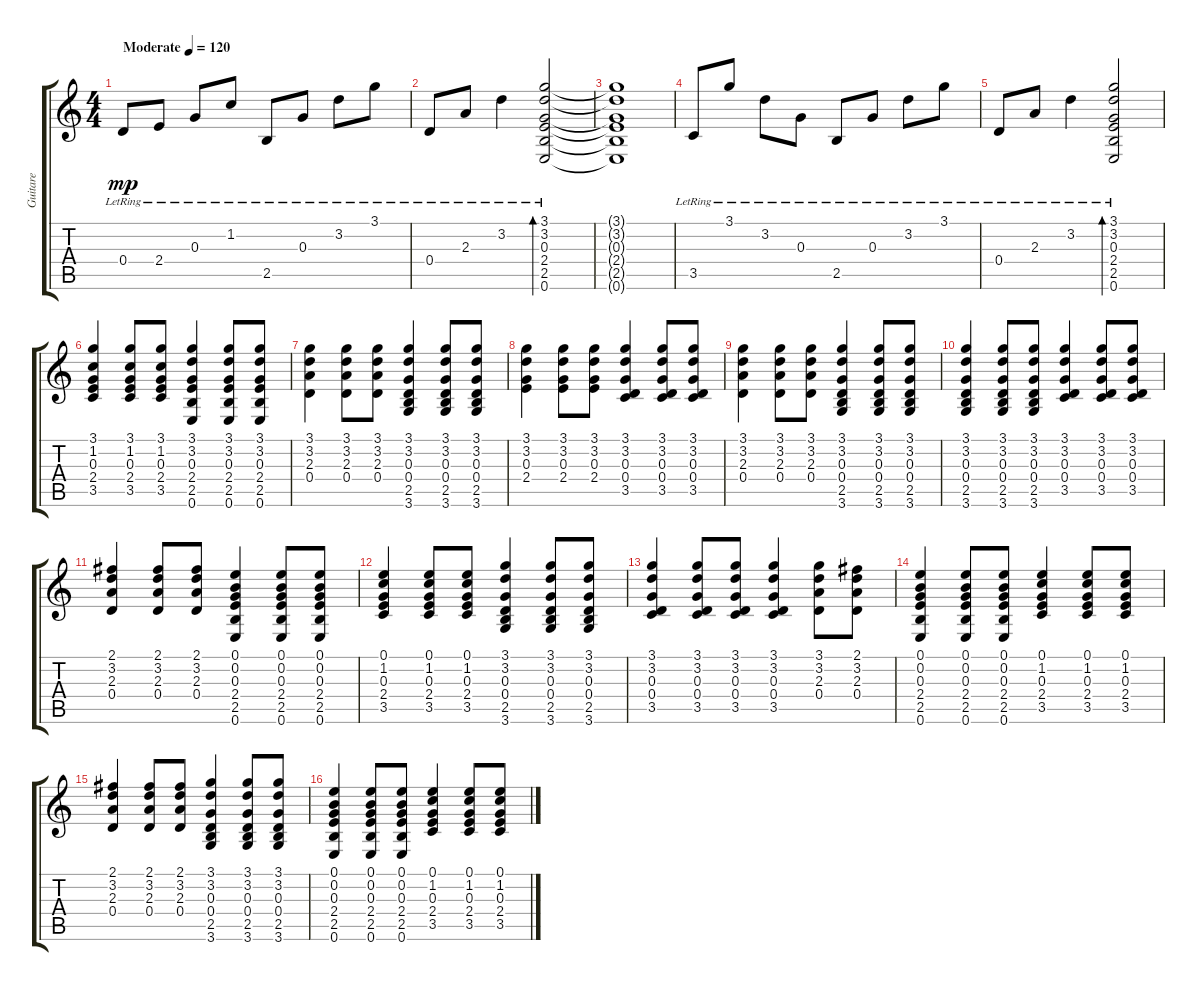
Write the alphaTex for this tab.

\track ("Guitare" "Guitare") {instrument acousticguitarsteel}
\staff {score tabs}
\tuning (E4 B3 G3 D3 A2 E2) {hide}
\ts (4 4)
\tempo (120 "Moderate")
\clef g2
\ks c
0.4{lr}.8{dy mp instrument acousticguitarsteel} 2.4{lr}.8 0.3{lr}.8 1.2{lr}.8 2.5{lr}.8 0.3{lr}.8 3.2{lr}.8 3.1{lr}.8 |
0.4{lr}.8 2.3{lr}.8 3.2{lr}.4 (3.1{lr} 3.2{lr} 0.3{lr} 2.4{lr} 2.5{lr} 0.6{lr}).2{bd 240} |
(3.1{t} 3.2{t} 0.3{t} 2.4{t} 2.5{t} 0.6{t}).1 |
3.5{lr}.8 3.1{lr}.8 3.2{lr}.8 0.3{lr}.8 2.5{lr}.8 0.3{lr}.8 3.2{lr}.8 3.1{lr}.8 |
0.4{lr}.8 2.3{lr}.8 3.2{lr}.4 (3.1{lr} 3.2{lr} 0.3{lr} 2.4{lr} 2.5{lr} 0.6{lr}).2{bd 240} |
(3.1 1.2 0.3 2.4 3.5).4 (3.1 1.2 0.3 2.4 3.5).8 (3.1 1.2 0.3 2.4 3.5).8 (3.1 3.2 0.3 2.4 2.5 0.6).4 (3.1 3.2 0.3 2.4 2.5 0.6).8 (3.1 3.2 0.3 2.4 2.5 0.6).8 |
(3.1 3.2 2.3 0.4).4 (3.1 3.2 2.3 0.4).8 (3.1 3.2 2.3 0.4).8 (3.1 3.2 0.3 0.4 2.5 3.6).4 (3.1 3.2 0.3 0.4 2.5 3.6).8 (3.1 3.2 0.3 0.4 2.5 3.6).8 |
(3.1 3.2 0.3 2.4).4 (3.1 3.2 0.3 2.4).8 (3.1 3.2 0.3 2.4).8 (3.1 3.2 0.3 0.4 3.5).4 (3.1 3.2 0.3 0.4 3.5).8 (3.1 3.2 0.3 0.4 3.5).8 |
(3.1 3.2 2.3 0.4).4 (3.1 3.2 2.3 0.4).8 (3.1 3.2 2.3 0.4).8 (3.1 3.2 0.3 0.4 2.5 3.6).4 (3.1 3.2 0.3 0.4 2.5 3.6).8 (3.1 3.2 0.3 0.4 2.5 3.6).8 |
(3.1 3.2 0.3 0.4 2.5 3.6).4 (3.1 3.2 0.3 0.4 2.5 3.6).8 (3.1 3.2 0.3 0.4 2.5 3.6).8 (3.1 3.2 0.3 0.4 3.5).4 (3.1 3.2 0.3 0.4 3.5).8 (3.1 3.2 0.3 0.4 3.5).8 |
(2.1 3.2 2.3 0.4).4 (2.1 3.2 2.3 0.4).8 (2.1 3.2 2.3 0.4).8 (0.1 0.2 0.3 2.4 2.5 0.6).4 (0.1 0.2 0.3 2.4 2.5 0.6).8 (0.1 0.2 0.3 2.4 2.5 0.6).8 |
(0.1 1.2 0.3 2.4 3.5).4 (0.1 1.2 0.3 2.4 3.5).8 (0.1 1.2 0.3 2.4 3.5).8 (3.1 3.2 0.3 0.4 2.5 3.6).4 (3.1 3.2 0.3 0.4 2.5 3.6).8 (3.1 3.2 0.3 0.4 2.5 3.6).8 |
(3.1 3.2 0.3 0.4 3.5).4 (3.1 3.2 0.3 0.4 3.5).8 (3.1 3.2 0.3 0.4 3.5).8 (3.1 3.2 0.3 0.4 3.5).4 (3.1 3.2 2.3 0.4).8 (2.1 3.2 2.3 0.4).8 |
(0.1 0.2 0.3 2.4 2.5 0.6).4 (0.1 0.2 0.3 2.4 2.5 0.6).8 (0.1 0.2 0.3 2.4 2.5 0.6).8 (0.1 1.2 0.3 2.4 3.5).4 (0.1 1.2 0.3 2.4 3.5).8 (0.1 1.2 0.3 2.4 3.5).8 |
(2.1 3.2 2.3 0.4).4 (2.1 3.2 2.3 0.4).8 (2.1 3.2 2.3 0.4).8 (3.1 3.2 0.3 0.4 2.5 3.6).4 (3.1 3.2 0.3 0.4 2.5 3.6).8 (3.1 3.2 0.3 0.4 2.5 3.6).8 |
(0.1 0.2 0.3 2.4 2.5 0.6).4 (0.1 0.2 0.3 2.4 2.5 0.6).8 (0.1 0.2 0.3 2.4 2.5 0.6).8 (0.1 1.2 0.3 2.4 3.5).4 (0.1 1.2 0.3 2.4 3.5).8 (0.1 1.2 0.3 2.4 3.5).8
